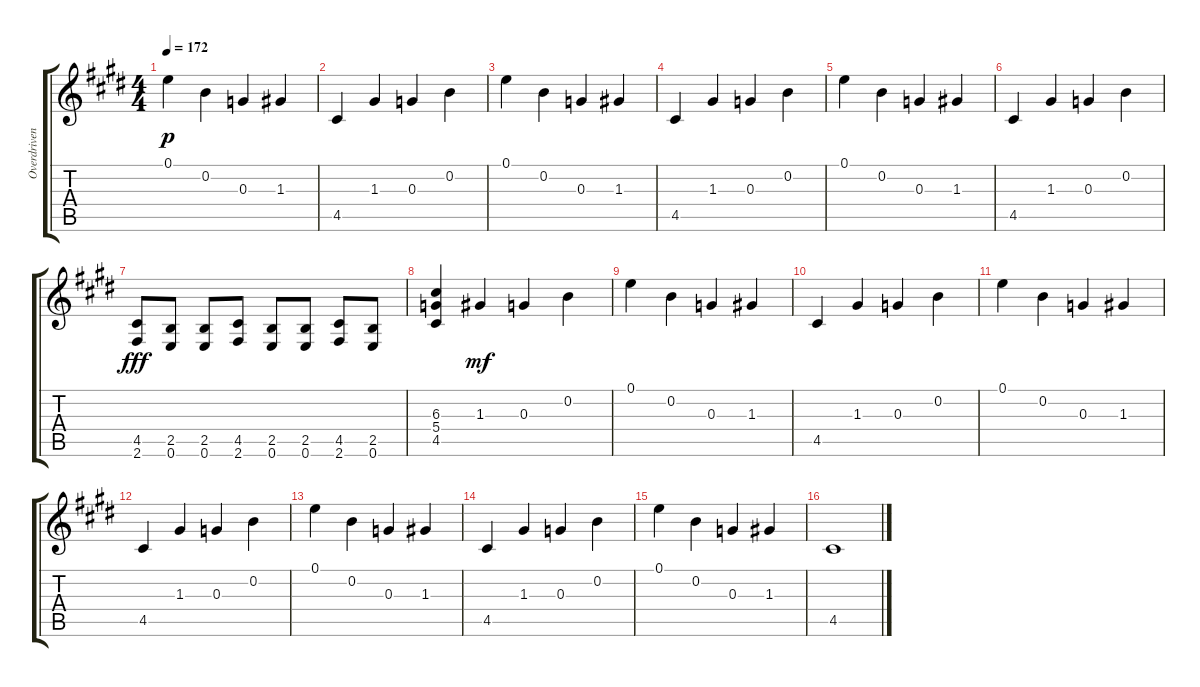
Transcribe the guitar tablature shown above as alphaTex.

\track ("Overdriven Guitar 1" "Overdriven") {instrument overdrivenguitar}
\staff {score tabs}
\tuning (E4 B3 G3 D3 A2 E2) {hide}
\ts (4 4)
\tempo 172
\clef g2
\ks e
0.1.4{dy p} 0.2.4 0.3.4 1.3.4 |
4.5.4 1.3.4 0.3.4 0.2.4 |
0.1.4 0.2.4 0.3.4 1.3.4 |
4.5.4 1.3.4 0.3.4 0.2.4 |
0.1.4 0.2.4 0.3.4 1.3.4 |
4.5.4 1.3.4 0.3.4 0.2.4 |
(4.5 2.6).8{dy fff volume 14} (2.5 0.6).8 (2.5 0.6).8 (4.5 2.6).8 (2.5 0.6).8 (2.5 0.6).8 (4.5 2.6).8 (2.5 0.6).8 |
(6.3 5.4 4.5).4 1.3.4{dy mf volume 10} 0.3.4 0.2.4 |
0.1.4 0.2.4 0.3.4 1.3.4 |
4.5.4 1.3.4 0.3.4 0.2.4 |
0.1.4 0.2.4 0.3.4 1.3.4 |
4.5.4 1.3.4 0.3.4 0.2.4 |
0.1.4 0.2.4 0.3.4 1.3.4 |
4.5.4 1.3.4 0.3.4 0.2.4 |
0.1.4 0.2.4 0.3.4 1.3.4 |
4.5.1
